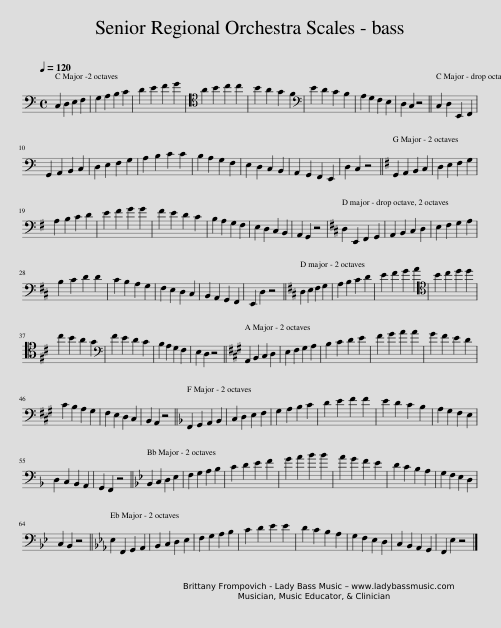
X:1
L:1/8
Q:1/4=120
M:4/4
I:linebreak $
K:C
V:1 bass
V:1
 C,2 D,2 E,2 F,2 | G,2 A,2 B,2 C2 | D2 E2 F2 G2 |[K:tenor] A2 B2 c2 c2 | B2 A2 G2 F2 | %5
[K:bass] E2 D2 C2 B,2 | A,2 G,2 F,2 E,2 | D,2 C,2 z4 || C,2 D,2 E,,2 F,,2 |$ G,,2 A,,2 B,,2 C,2 | %10
 D,2 E,2 F,2 G,2 | A,2 B,2 C2 C2 | B,2 A,2 G,2 F,2 | E,2 D,2 C,2 B,,2 | A,,2 G,,2 F,,2 E,,2 | %15
 D,2 C,2 z4 ||[K:G] G,,2 A,,2 B,,2 C,2 | D,2 E,2 F,2 G,2 |$ A,2 B,2 C2 D2 | E2 F2 G2 G2 | %20
 F2 E2 D2 C2 | B,2 A,2 G,2 F,2 | E,2 D,2 C,2 B,,2 | A,,2 G,,2 z4 |[K:D] D,2 E,,2 F,,2 G,,2 | %25
 A,,2 B,,2 C,2 D,2 | E,2 F,2 G,2 A,2 |$ B,2 C2 D2 D2 | C2 B,2 A,2 G,2 | F,2 E,2 D,2 C,2 | %30
 B,,2 A,,2 G,,2 F,,2 | E,,2 D,2 z4 ||[K:D] D,2 E,2 F,2 G,2 | A,2 B,2 C2 D2 | E2 F2 G2 A2 | %35
[K:tenor] B2 c2 d2 d2 |$ c2 B2 A2 G2 |[K:bass] F2 E2 D2 C2 | B,2 A,2 G,2 F,2 | E,2 D,2 z4 || %40
[K:A] A,,2 B,,2 C,2 D,2 | E,2 F,2 G,2 A,2 | B,2 C2 D2 E2 | F2 G2 A2 A2 | G2 F2 E2 D2 |$ %45
 C2 B,2 A,2 G,2 | F,2 E,2 D,2 C,2 | B,,2 A,,2 z4 ||[K:F] F,,2 G,,2 A,,2 B,,2 | C,2 D,2 E,2 F,2 | %50
 G,2 A,2 B,2 C2 | D2 E2 F2 F2 | E2 D2 C2 B,2 | A,2 G,2 F,2 E,2 |$ D,2 C,2 B,,2 A,,2 | %55
 G,,2 F,,2 z4 ||[K:Bb] B,,2 C,2 D,2 E,2 | F,2 G,2 A,2 B,2 | C2 D2 E2 F2 | G2 A2 B2 B2 | %60
 A2 G2 F2 E2 | D2 C2 B,2 A,2 | G,2 F,2 E,2 D,2 |$ C,2 B,,2 z4 ||[K:Eb] E,2 F,,2 G,,2 A,,2 | %65
 B,,2 C,2 D,2 E,2 | F,2 G,2 A,2 B,2 | C2 D2 E2 E2 | D2 C2 B,2 A,2 | G,2 F,2 E,2 D,2 | %70
 C,2 B,,2 A,,2 G,,2 | F,,2 E,2 z4 |] %72
